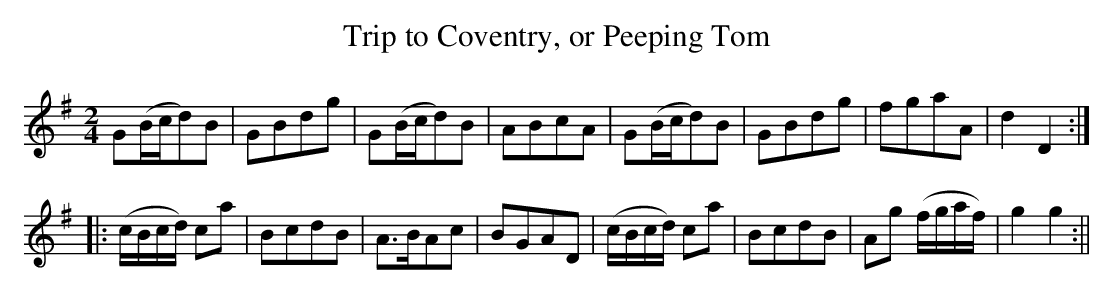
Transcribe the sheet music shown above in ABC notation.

X:1
T:Trip to Coventry, or Peeping Tom
M:2/4
L:1/8
K:G
G(B/c/d)B|GBdg|G(B/c/d)B|ABcA|G(B/c/d)B|GBdg|fgaA|d2 D2:|
|:(c/B/c/d/) ca|BcdB|A>BAc|BGAD|(c/B/c/d/) ca|BcdB|Ag (f/g/a/f/)|g2 g2:||
